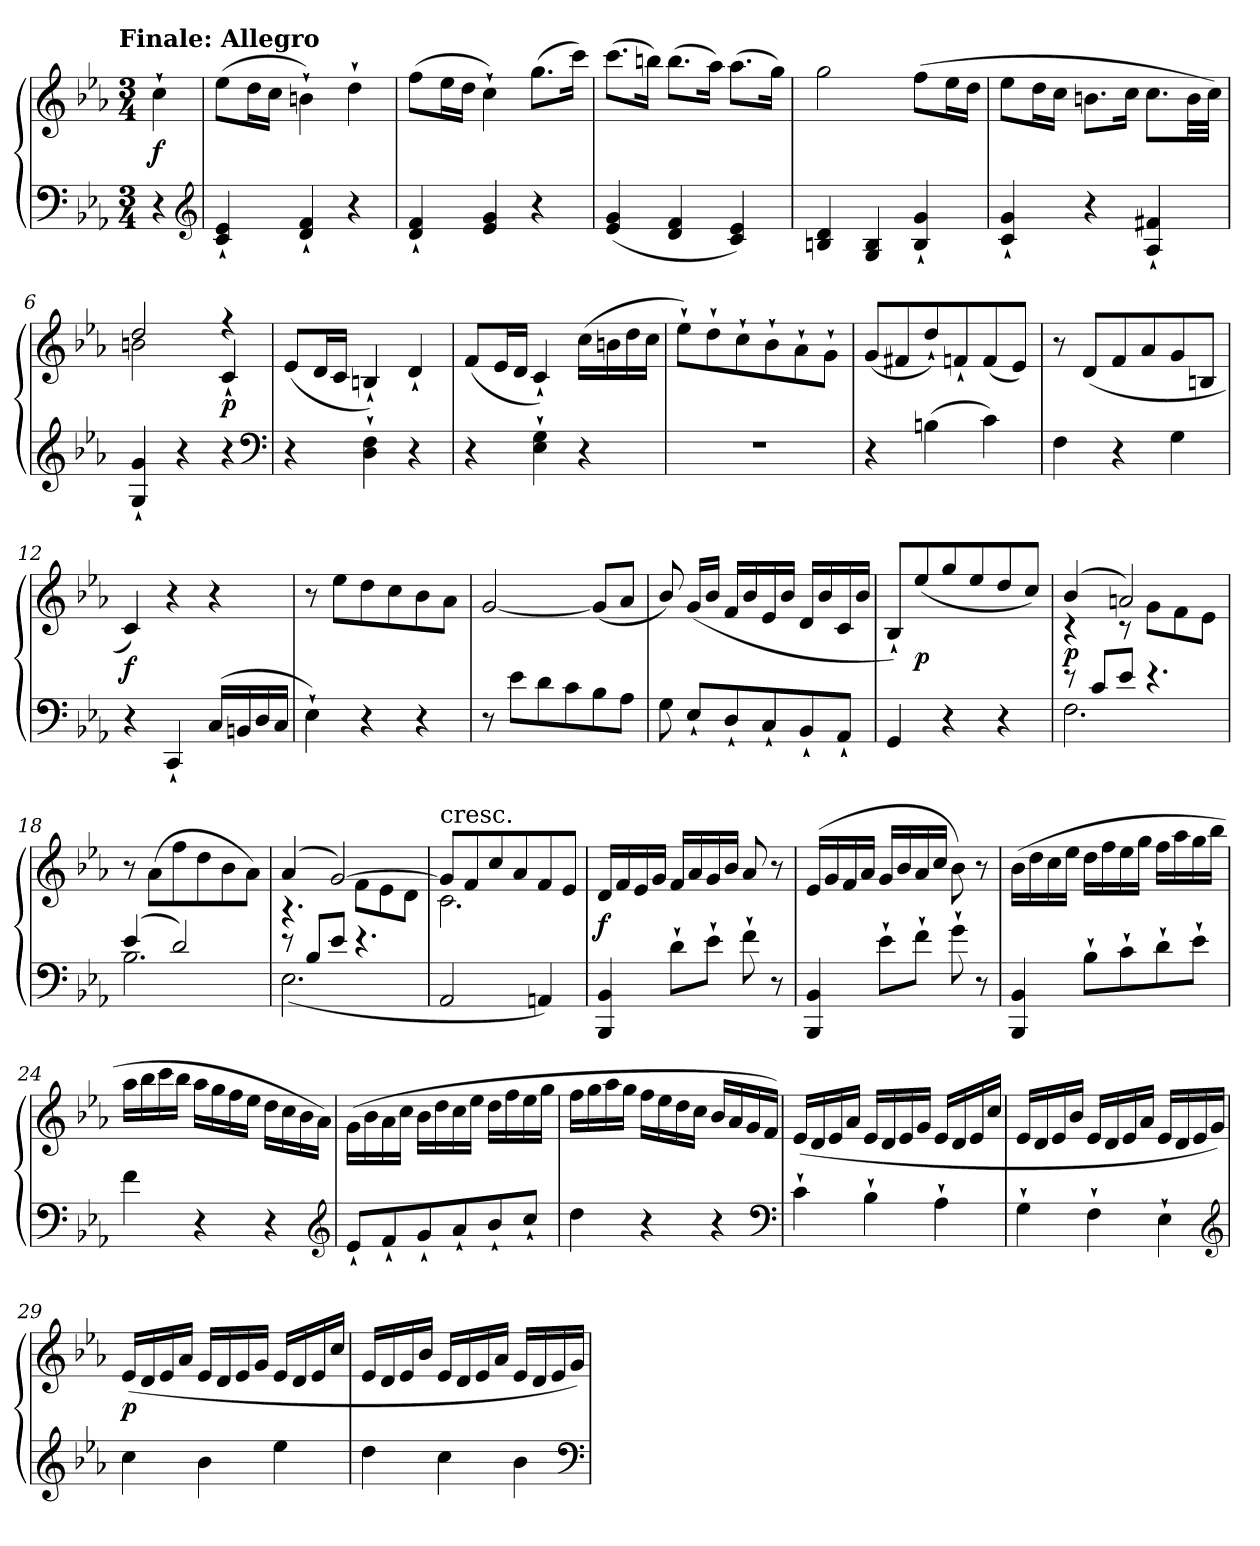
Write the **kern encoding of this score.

**kern	**kern	**dynam
*part1	*part1	*part1
*staff2	*staff1	*staff1/2
*clefF4	*clefG2	*
*k[b-e-a-]	*k[b-e-a-]	*
*c:	*c:	*
!!LO:TX:omd:t=Finale&colon; Allegro
*M3/4	*M3/4	*
*MM132	*MM132	*
=	=	=
4r	4cc`\	f
*clefG2	*	*
=1	=1	=1
4c`/ 4e-`/	(8ee-\L	.
.	16dd\L	.
.	16cc\JJ	.
4d`/ 4f`/	4bn`\)	.
4r	4dd`\	.
=2	=2	=2
4d`/ 4f`/	(8ff\L	.
.	16ee-\L	.
.	16dd\JJ	.
4e-/ 4g/	4cc`\)	.
4r	(8.gg\L	.
.	16ccc\Jk)	.
=3	=3	=3
(4e-/ 4g/	(8.ccc\L	.
.	16bbn\Jk)	.
4d/ 4f/	(8.bb\L	.
.	16aa-\Jk)	.
4c/ 4e-/)	(8.aa-\L	.
.	16gg\Jk)	.
=4	=4	=4
4Bn/ 4d/	2gg\	.
4G/ 4B/	.	.
4B`/ 4g`/	(8ff\L	.
.	16ee-\L	.
.	16dd\JJ	.
=5	=5	=5
4c`/ 4g`/	8ee-\L	.
.	16dd\L	.
.	16cc\JJ	.
4r	8.bn\L	.
.	16cc\Jk	.
4A-`/ 4f#X`/	8.cc\L	.
.	32b\LL	.
.	32cc\JJJ)	.
=6	=6	=6
*	*^	*
4G`/ 4g`/	2dd/	2bn\	.
4r	.	.	.
4r	4r	4c`/	p
*	*v	*v	*
*clefF4	*	*
=7	=7	=7
4r	(8e-/L	.
.	16d/L	.
.	16c/JJ	.
4D`\ 4F`\	4Bn`/)	.
4r	4d`/	.
=8	=8	=8
4r	(8f/L	.
.	16e-/L	.
.	16d/JJ	.
4E-`\ 4G`\	4c`/)	.
4r	(16cc\LL	.
.	16bn\	.
.	16dd\	.
.	16cc\JJ	.
=9	=9	=9
2.r	8ee-`\L)	.
.	8dd`\	.
.	8cc`\	.
.	8b-`\	.
.	8a-`\	.
.	8g`\J	.
=10	=10	=10
4r	(8g/L	.
.	8f#X/	.
(4Bn\	8dd`/)	.
.	8fn`/	.
4c\)	(8f/	.
.	8e-/J)	.
=11	=11	=11
4F\	8r	.
.	(8d/L	.
4r	8f/	.
.	8a-/	.
4G\	8g/	.
.	8Bn/J	.
=12	=12	=12
4r	4c/)	f
4CC`/	4r	.
(16C/LL	4r	.
16BBn/	.	.
16D/	.	.
16C/JJ	.	.
=13	=13	=13
4E-`\)	8r	.
.	8ee-\L	.
4r	8dd\	.
.	8cc\	.
4r	8b-\	.
.	8a-\J	.
=14	=14	=14
8r	[2g/	.
8e-\L	.	.
8d\	.	.
8c\	.	.
8B-\	(8g/L]	.
8A-\J	8a-/J	.
=15	=15	=15
8G\	8b-/)	.
8E-`/L	(16g/LL	.
.	16b-/JJ	.
8D`/	16f/LL	.
.	16b-/	.
8C`/	16e-/	.
.	16b-/JJ	.
8BB-`/	16d/LL	.
.	16b-/	.
8AA-`/J	16c/	.
.	16b-/JJ	.
=16	=16	=16
4GG/	8B-`/L)	.
.	(8ee-/	p
4r	8gg/	.
.	8ee-/	.
4r	8dd/	.
.	8cc/J)	.
=17	=17	=17
*^	*^	*
8r	2.F\	(4b-/	4r	p
8c/L	.	.	.	.
8e-/J	.	2an/)	8r	.
4.r	.	.	8g\L	.
.	.	.	8f\	.
.	.	.	8e-\J	.
*	*	*v	*v	*
=18	=18	=18	=18
(4e-/	2.B-\	8r	.
.	.	(8a-\L	.
2d/)	.	8ff\	.
.	.	8dd\	.
.	.	8b-\	.
.	.	8a-\J)	.
=19	=19	=19	=19
*	*	*^	*
8r	(2.E-\	(4a-/	4.r	.
8B-/L	.	.	.	.
8e-/J	.	[2g/)	.	.
4.r	.	.	8f\L	.
.	.	.	8e-\	.
.	.	.	8d\J	.
*v	*v	*	*	*
=20	=20	=20	=20
!	!LO:TX:t=cresc.	!	!
2AA-/	8g/L]	2.c\	.
.	8f/	.	.
.	8cc/	.	.
.	8a-/	.	.
4AAn/)	8f/	.	.
.	8e-/J	.	.
*	*v	*v	*
=21	=21	=21
4BBB-/ 4BB-/	16d/LL	f
.	16f/	.
.	16e-/	.
.	16g/JJ	.
8d`\L	16f/LL	.
.	16a-/	.
8e-`\J	16g/	.
.	16b-/JJ	.
8f`\	8a-/	.
8r	8r	.
=22	=22	=22
4BBB-/ 4BB-/	(16e-/LL	.
.	16g/	.
.	16f/	.
.	16a-/JJ	.
8e-`\L	16g/LL	.
.	16b-/	.
8f`\J	16a-/	.
.	16cc/JJ	.
8g`\	8b-\)	.
8r	8r	.
=23	=23	=23
4BBB-/ 4BB-/	(16b-\LL	.
.	16dd\	.
.	16cc\	.
.	16ee-\JJ	.
8B-`\L	16dd\LL	.
.	16ff\	.
8c`\	16ee-\	.
.	16gg\JJ	.
8d`\	16ff\LL	.
.	16aa-\	.
8e-`\J	16gg\	.
.	16bb-\JJ	.
=24	=24	=24
4f\	16aa-\LL	.
.	16bb-\	.
.	16ccc\	.
.	16bb-\JJ	.
4r	16aa-\LL	.
.	16gg\	.
.	16ff\	.
.	16ee-\JJ	.
4r	16dd\LL	.
.	16cc\	.
.	16b-\	.
.	16a-\JJ)	.
*clefG2	*	*
=25	=25	=25
8e-`/L	(16g\LL	.
.	16b-\	.
8f`/	16a-\	.
.	16cc\JJ	.
8g`/	16b-\LL	.
.	16dd\	.
8a-`/	16cc\	.
.	16ee-\JJ	.
8b-`/	16dd\LL	.
.	16ff\	.
8cc`/J	16ee-\	.
.	16gg\JJ	.
=26	=26	=26
4dd\	16ff\LL	.
.	16gg\	.
.	16aa-\	.
.	16gg\JJ	.
4r	16ff\LL	.
.	16ee-\	.
.	16dd\	.
.	16cc\JJ	.
4r	16b-/LL	.
.	16a-/	.
.	16g/	.
.	16f/JJ)	.
*clefF4	*	*
=27	=27	=27
4c`\	(16e-/LL	.
.	16d/	.
.	16e-/	.
.	16a-/JJ	.
4B-`\	16e-/LL	.
.	16d/	.
.	16e-/	.
.	16g/JJ	.
4A-`\	16e-/LL	.
.	16d/	.
.	16e-/	.
.	16cc/JJ	.
=28	=28	=28
4G`\	16e-/LL	.
.	16d/	.
.	16e-/	.
.	16b-/JJ	.
4F`\	16e-/LL	.
.	16d/	.
.	16e-/	.
.	16a-/JJ	.
4E-`\	16e-/LL	.
.	16d/	.
.	16e-/	.
.	16g/JJ)	.
*clefG2	*	*
=29	=29	=29
4cc\	(16e-/LL	p
.	16d/	.
.	16e-/	.
.	16a-/JJ	.
4b-\	16e-/LL	.
.	16d/	.
.	16e-/	.
.	16g/JJ	.
4ee-\	16e-/LL	.
.	16d/	.
.	16e-/	.
.	16cc/JJ	.
=30	=30	=30
4dd\	16e-/LL	.
.	16d/	.
.	16e-/	.
.	16b-/JJ	.
4cc\	16e-/LL	.
.	16d/	.
.	16e-/	.
.	16a-/JJ	.
4b-\	16e-/LL	.
.	16d/	.
.	16e-/	.
.	16g/JJ)	.
*clefF4	*	*
=	=	=
*-	*-	*-
